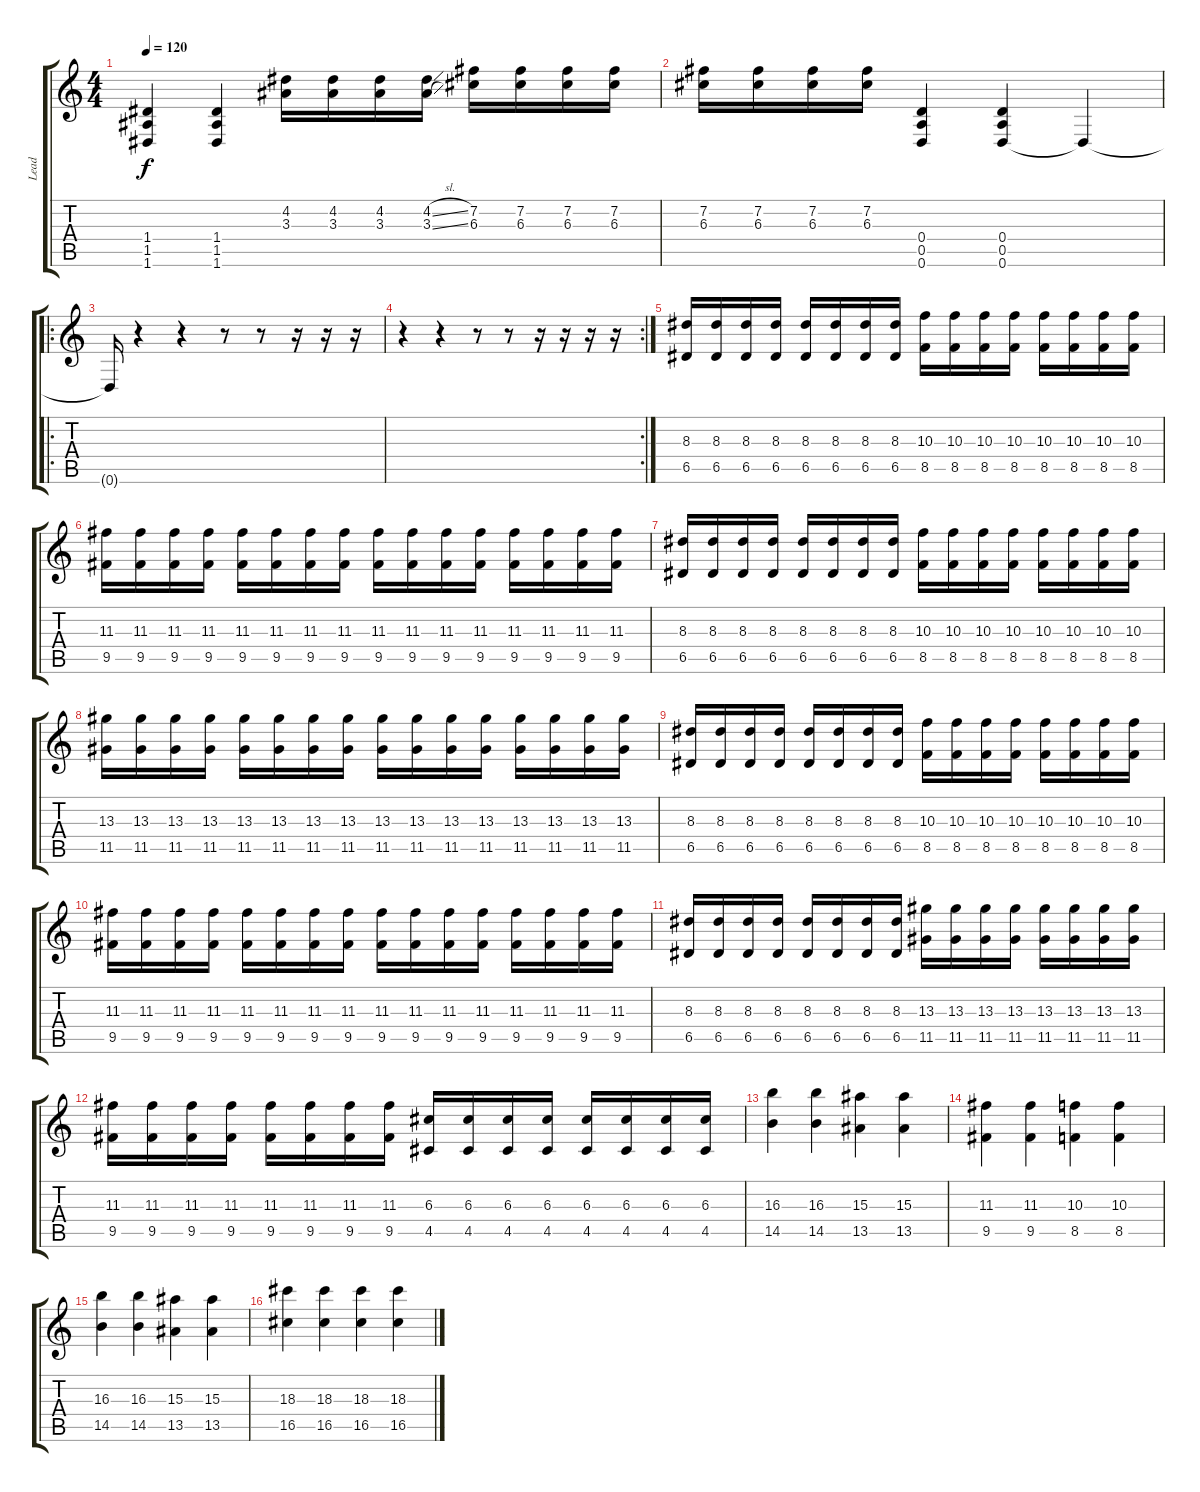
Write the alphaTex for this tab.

\track ("Lead" "Lead") {instrument distortionguitar}
\staff {score tabs}
\tuning (E4 B3 G3 D3 A2 D2) {hide}
\ts (4 4)
\tempo 120
\clef g2
\ks c
(1.4 1.5 1.6).4{dy f} (1.4 1.5 1.6).4 (4.2 3.3).16 (4.2 3.3).16 (4.2 3.3).16 (4.2{sl} 3.3{sl}).16 (7.2 6.3).16 (7.2 6.3).16 (7.2 6.3).16 (7.2 6.3).16 |
(7.2 6.3).16 (7.2 6.3).16 (7.2 6.3).16 (7.2 6.3).16 (0.4 0.5 0.6).4 (0.4 0.5 0.6).4 0.6{t}.4 |
\ro
0.6{t}.16 r.4 r.4 r.8 r.8 r.16 r.16 r.16 |
\rc 2
r.4 r.4 r.8 r.8 r.16 r.16 r.16 r.16 |
(8.3 6.5).16 (8.3 6.5).16 (8.3 6.5).16 (8.3 6.5).16 (8.3 6.5).16 (8.3 6.5).16 (8.3 6.5).16 (8.3 6.5).16 (10.3 8.5).16 (10.3 8.5).16 (10.3 8.5).16 (10.3 8.5).16 (10.3 8.5).16 (10.3 8.5).16 (10.3 8.5).16 (10.3 8.5).16 |
(11.3 9.5).16 (11.3 9.5).16 (11.3 9.5).16 (11.3 9.5).16 (11.3 9.5).16 (11.3 9.5).16 (11.3 9.5).16 (11.3 9.5).16 (11.3 9.5).16 (11.3 9.5).16 (11.3 9.5).16 (11.3 9.5).16 (11.3 9.5).16 (11.3 9.5).16 (11.3 9.5).16 (11.3 9.5).16 |
(8.3 6.5).16 (8.3 6.5).16 (8.3 6.5).16 (8.3 6.5).16 (8.3 6.5).16 (8.3 6.5).16 (8.3 6.5).16 (8.3 6.5).16 (10.3 8.5).16 (10.3 8.5).16 (10.3 8.5).16 (10.3 8.5).16 (10.3 8.5).16 (10.3 8.5).16 (10.3 8.5).16 (10.3 8.5).16 |
(13.3 11.5).16 (13.3 11.5).16 (13.3 11.5).16 (13.3 11.5).16 (13.3 11.5).16 (13.3 11.5).16 (13.3 11.5).16 (13.3 11.5).16 (13.3 11.5).16 (13.3 11.5).16 (13.3 11.5).16 (13.3 11.5).16 (13.3 11.5).16 (13.3 11.5).16 (13.3 11.5).16 (13.3 11.5).16 |
(8.3 6.5).16 (8.3 6.5).16 (8.3 6.5).16 (8.3 6.5).16 (8.3 6.5).16 (8.3 6.5).16 (8.3 6.5).16 (8.3 6.5).16 (10.3 8.5).16 (10.3 8.5).16 (10.3 8.5).16 (10.3 8.5).16 (10.3 8.5).16 (10.3 8.5).16 (10.3 8.5).16 (10.3 8.5).16 |
(11.3 9.5).16 (11.3 9.5).16 (11.3 9.5).16 (11.3 9.5).16 (11.3 9.5).16 (11.3 9.5).16 (11.3 9.5).16 (11.3 9.5).16 (11.3 9.5).16 (11.3 9.5).16 (11.3 9.5).16 (11.3 9.5).16 (11.3 9.5).16 (11.3 9.5).16 (11.3 9.5).16 (11.3 9.5).16 |
(8.3 6.5).16 (8.3 6.5).16 (8.3 6.5).16 (8.3 6.5).16 (8.3 6.5).16 (8.3 6.5).16 (8.3 6.5).16 (8.3 6.5).16 (13.3 11.5).16 (13.3 11.5).16 (13.3 11.5).16 (13.3 11.5).16 (13.3 11.5).16 (13.3 11.5).16 (13.3 11.5).16 (13.3 11.5).16 |
(11.3 9.5).16 (11.3 9.5).16 (11.3 9.5).16 (11.3 9.5).16 (11.3 9.5).16 (11.3 9.5).16 (11.3 9.5).16 (11.3 9.5).16 (6.3 4.5).16 (6.3 4.5).16 (6.3 4.5).16 (6.3 4.5).16 (6.3 4.5).16 (6.3 4.5).16 (6.3 4.5).16 (6.3 4.5).16 |
(16.3 14.5).4 (16.3 14.5).4 (15.3 13.5).4 (15.3 13.5).4 |
(11.3 9.5).4 (11.3 9.5).4 (10.3 8.5).4 (10.3 8.5).4 |
(16.3 14.5).4 (16.3 14.5).4 (15.3 13.5).4 (15.3 13.5).4 |
(18.3 16.5).4 (18.3 16.5).4 (18.3 16.5).4 (18.3 16.5).4
